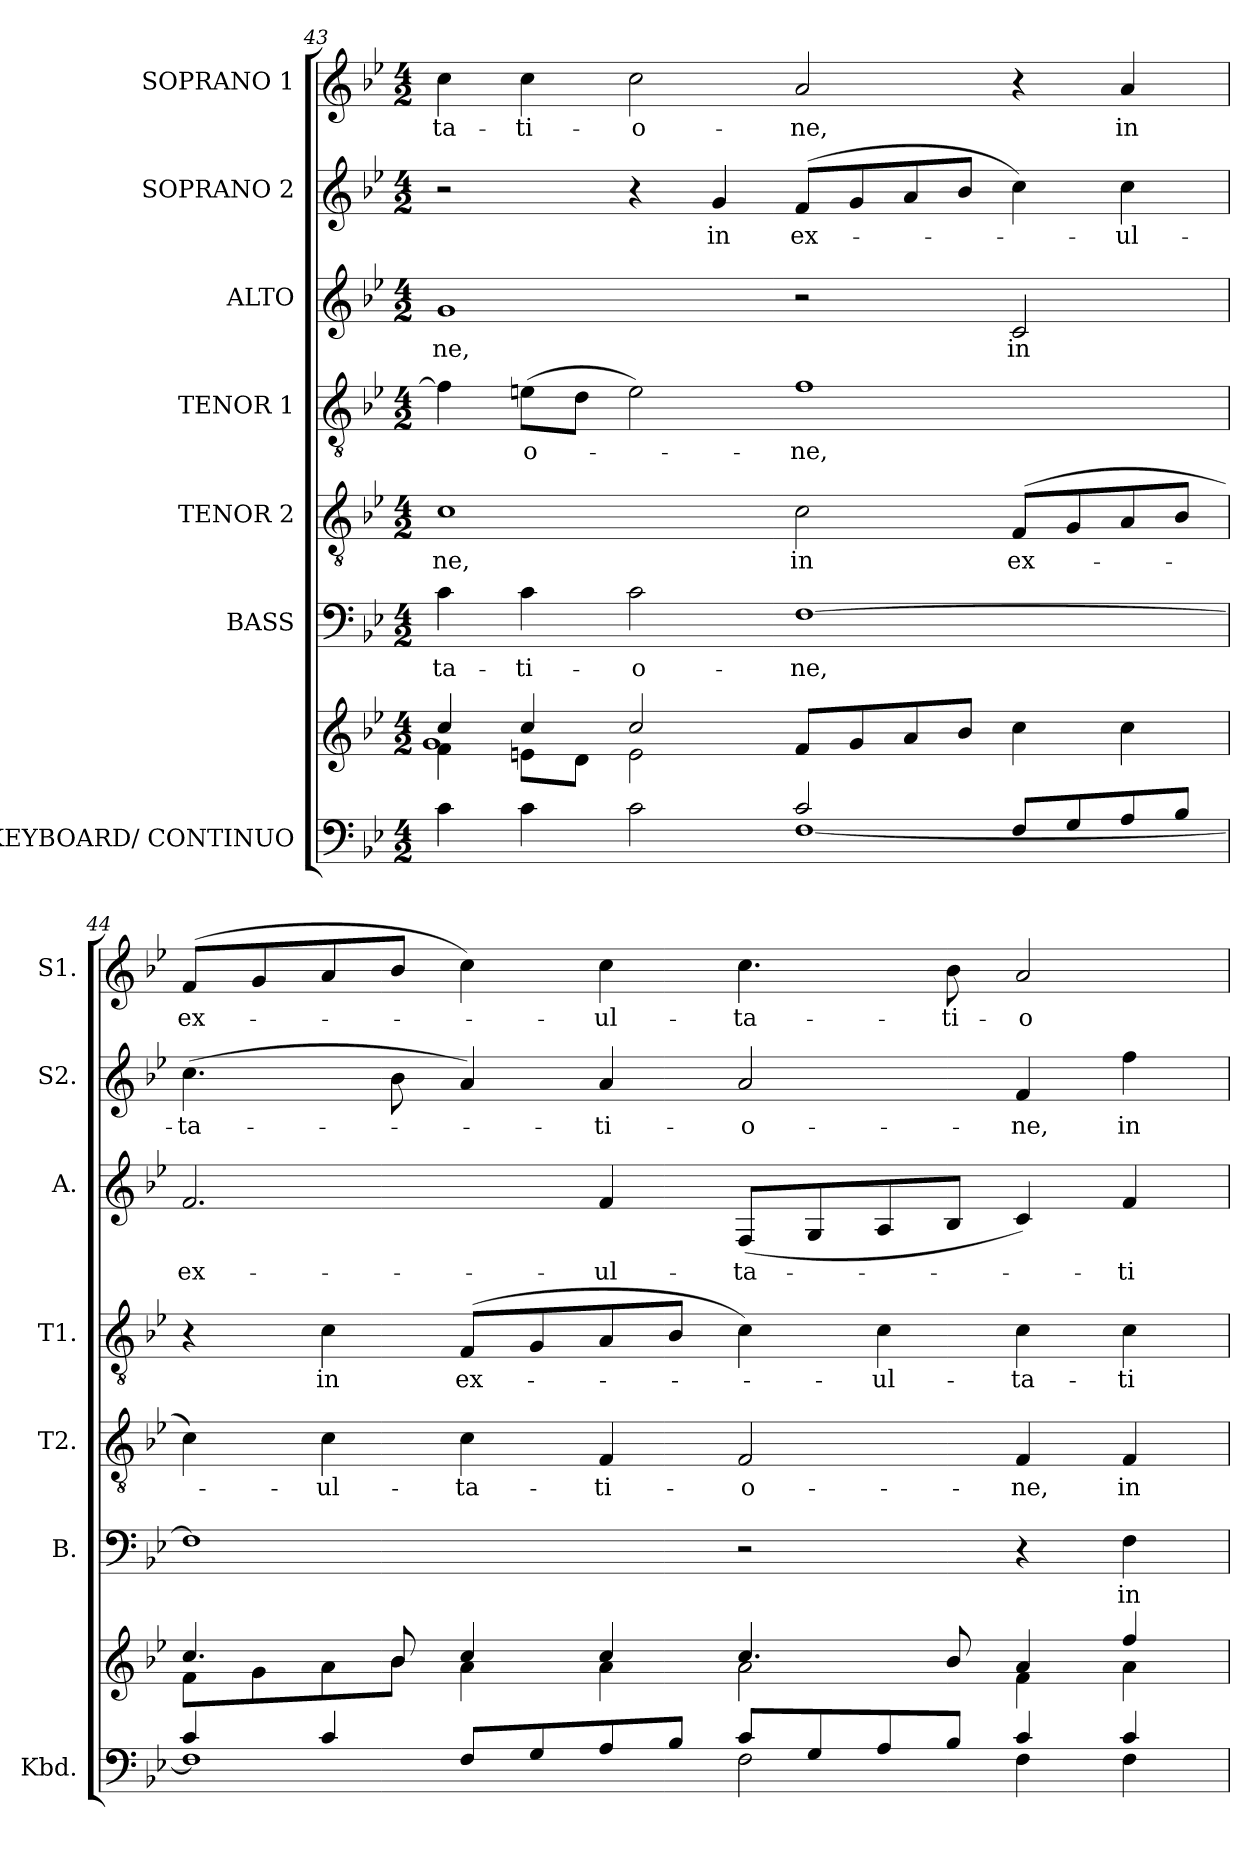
**kern	**kern	**kern	**text	**kern	**text	**kern	**text	**kern	**text	**kern	**text	**kern	**text
*part7	*part7	*part6	*part6	*part5	*part5	*part4	*part4	*part3	*part3	*part2	*part2	*part1	*part1
*staff8	*staff7	*staff6	*staff6	*staff5	*staff5	*staff4	*staff4	*staff3	*staff3	*staff2	*staff2	*staff1	*staff1
*I"KEYBOARD/ CONTINUO	*	*I"BASS	*	*I"TENOR 2	*	*I"TENOR 1	*	*I"ALTO	*	*I"SOPRANO 2	*	*I"SOPRANO 1	*
*I'Kbd.	*	*I'B.	*	*I'T2.	*	*I'T1.	*	*I'A.	*	*I'S2.	*	*I'S1.	*
*clefF4	*clefG2	*clefF4	*	*clefGv2	*	*clefGv2	*	*clefG2	*	*clefG2	*	*clefG2	*
*	*	*	*	*ITrd7c12	*	*ITrd7c12	*	*	*	*	*	*	*
*k[b-e-]	*k[b-e-]	*k[b-e-]	*	*k[b-e-]	*	*k[b-e-]	*	*k[b-e-]	*	*k[b-e-]	*	*k[b-e-]	*
*B-:	*B-:	*B-:	*	*B-:	*	*B-:	*	*B-:	*	*B-:	*	*B-:	*
*M4/2	*M4/2	*M4/2	*	*M4/2	*	*M4/2	*	*M4/2	*	*M4/2	*	*M4/2	*
=43	=43	=43	=43	=43	=43	=43	=43	=43	=43	=43	=43	=43	=43
*^	*^	*	*	*	*	*	*	*	*	*	*	*	*
*	*	*	*^	*	*	*	*	*	*	*	*	*	*	*	*
!	!	!	!	!	!	!LO:LY:b:color=#000000	!	!	!	!	!	!	!	!	!	!
!	!	!	!	!	!	!	!	!LO:LY:b:color=#000000	!	!	!	!	!	!	!	!
!	!	!	!	!	!	!	!	!	!	!	!	!LO:LY:b:color=#000000	!	!	!	!
!	!	!	!	!	!	!	!	!	!	!	!	!	!	!	!	!LO:LY:b:color=#000000
4ryy	4ci\	4cci/	4fi\	1gi	4ci\	-ta-	1Ci	-ne,	4Fi\]	.	1gi	-ne,	2r	.	4cci\	-ta-
!	!	!	!	!	!	!LO:LY:b:color=#000000	!	!	!	!	!	!	!	!	!	!
!	!	!	!	!	!	!	!	!	!	!LO:LY:b:color=#000000	!	!	!	!	!	!
!	!	!	!	!	!	!	!	!	!	!	!	!	!	!	!	!LO:LY:b:color=#000000
4ryy	4ci\	4cci/	8eni\L	.	4ci\	-ti-	.	.	(8Eni\L	-o-	.	.	.	.	4cci\	-ti-
.	.	.	8di\J	.	.	.	.	.	8Di\J	.	.	.	.	.	.	.
!	!	!	!	!	!	!LO:LY:b:color=#000000	!	!	!	!	!	!	!	!	!	!
!	!	!	!	!	!	!	!	!	!	!	!	!	!	!	!	!LO:LY:b:color=#000000
4ryy	2ci\	2cci/	2ei\	.	2ci\	-o-	.	.	2Ei\)	.	.	.	4r	.	2cci\	-o-
!	!	!	!	!	!	!	!	!	!	!	!	!	!	!LO:LY:b:color=#000000	!	!
4ryy	.	.	.	.	.	.	.	.	.	.	.	.	4gi/	in	.	.
!	!	!	!	!	!	!LO:LY:b:color=#000000	!	!	!	!	!	!	!	!	!	!
!	!	!	!	!	!	!	!	!LO:LY:b:color=#000000	!	!	!	!	!	!	!	!
!	!	!	!	!	!	!	!	!	!	!LO:LY:b:color=#000000	!	!	!	!	!	!
!	!	!	!	!	!	!	!	!	!	!	!	!	!	!LO:LY:b:color=#000000	!	!
!	!	!	!	!	!	!	!	!	!	!	!	!	!	!	!	!LO:LY:b:color=#000000
2ci/	[1Fi	8fi/L	1ryy	1ryy	[1Fi	-ne,	2Ci\	in	1Fi	-ne,	2r	.	(8fi/L	ex-	2ai/	-ne,
.	.	8gi/	.	.	.	.	.	.	.	.	.	.	8gi/	.	.	.
.	.	8ai/	.	.	.	.	.	.	.	.	.	.	8ai/	.	.	.
.	.	8b-i/J	.	.	.	.	.	.	.	.	.	.	8b-i/J	.	.	.
!	!	!	!	!	!	!	!	!LO:LY:b:color=#000000	!	!	!	!	!	!	!	!
!	!	!	!	!	!	!	!	!	!	!	!	!LO:LY:b:color=#000000	!	!	!	!
8Fi/L	.	4cci\	.	.	.	.	(8FFi/L	ex-	.	.	2ci/	in	4cci\)	.	4r	.
8Gi/	.	.	.	.	.	.	8GGi/	.	.	.	.	.	.	.	.	.
!	!	!	!	!	!	!	!	!	!	!	!	!	!	!LO:LY:b:color=#000000	!	!
!	!	!	!	!	!	!	!	!	!	!	!	!	!	!	!	!LO:LY:b:color=#000000
8Ai/	.	4cci\	.	.	.	.	8AAi/	.	.	.	.	.	4cci\	-ul-	4ai/	in
8B-i/J	.	.	.	.	.	.	8BB-i/J	.	.	.	.	.	.	.	.	.
*	*	*	*v	*v	*	*	*	*	*	*	*	*	*	*	*	*
!!LO:PB:g=z
=44	=44	=44	=44	=44	=44	=44	=44	=44	=44	=44	=44	=44	=44	=44	=44
!	!	!	!	!	!	!	!	!	!	!	!LO:LY:b:color=#000000	!	!	!	!
!	!	!	!	!	!	!	!	!	!	!	!	!	!LO:LY:b:color=#000000	!	!
!	!	!	!	!	!	!	!	!	!	!	!	!	!	!	!LO:LY:b:color=#000000
4ci/	1Fi]	4.cci/	8fi\L	1Fi]	.	4Ci\)	.	4r	.	2.fi/	ex-	(4.cci\	-ta-	(8fi/L	ex-
.	.	.	8gi\	.	.	.	.	.	.	.	.	.	.	8gi/	.
!	!	!	!	!	!	!	!LO:LY:b:color=#000000	!	!	!	!	!	!	!	!
!	!	!	!	!	!	!	!	!	!LO:LY:b:color=#000000	!	!	!	!	!	!
4ci/	.	.	8ai\	.	.	4Ci\	-ul-	4Ci\	in	.	.	.	.	8ai/	.
.	.	8b-i/	8b-i\J	.	.	.	.	.	.	.	.	8b-i\	.	8b-i/J	.
!	!	!	!	!	!	!	!LO:LY:b:color=#000000	!	!	!	!	!	!	!	!
!	!	!	!	!	!	!	!	!	!LO:LY:b:color=#000000	!	!	!	!	!	!
8Fi/L	.	4cci/	4ai\	.	.	4Ci\	-ta-	(8FFi/L	ex-	.	.	4ai/)	.	4cci\)	.
8Gi/	.	.	.	.	.	.	.	8GGi/	.	.	.	.	.	.	.
!	!	!	!	!	!	!	!LO:LY:b:color=#000000	!	!	!	!	!	!	!	!
!	!	!	!	!	!	!	!	!	!	!	!LO:LY:b:color=#000000	!	!	!	!
!	!	!	!	!	!	!	!	!	!	!	!	!	!LO:LY:b:color=#000000	!	!
!	!	!	!	!	!	!	!	!	!	!	!	!	!	!	!LO:LY:b:color=#000000
8Ai/	.	4cci/	4ai\	.	.	4FFi/	-ti-	8AAi/	.	4fi/	-ul-	4ai/	-ti-	4cci\	-ul-
8B-i/J	.	.	.	.	.	.	.	8BB-i/J	.	.	.	.	.	.	.
!	!	!	!	!	!	!	!LO:LY:b:color=#000000	!	!	!	!	!	!	!	!
!	!	!	!	!	!	!	!	!	!	!	!LO:LY:b:color=#000000	!	!	!	!
!	!	!	!	!	!	!	!	!	!	!	!	!	!LO:LY:b:color=#000000	!	!
!	!	!	!	!	!	!	!	!	!	!	!	!	!	!	!LO:LY:b:color=#000000
8ci/L	2Fi\	4.cci/	2ai\	2r	.	2FFi/	-o-	4Ci\)	.	(8Fi/L	-ta-	2ai/	-o-	4.cci\	-ta-
8Gi/	.	.	.	.	.	.	.	.	.	8Gi/	.	.	.	.	.
!	!	!	!	!	!	!	!	!	!LO:LY:b:color=#000000	!	!	!	!	!	!
8Ai/	.	.	.	.	.	.	.	4Ci\	-ul-	8Ai/	.	.	.	.	.
!	!	!	!	!	!	!	!	!	!	!	!	!	!	!	!LO:LY:b:color=#000000
8B-i/J	.	8b-i/	.	.	.	.	.	.	.	8B-i/J	.	.	.	8b-i\	-ti-
!	!	!	!	!	!	!	!LO:LY:b:color=#000000	!	!	!	!	!	!	!	!
!	!	!	!	!	!	!	!	!	!LO:LY:b:color=#000000	!	!	!	!	!	!
!	!	!	!	!	!	!	!	!	!	!	!	!	!LO:LY:b:color=#000000	!	!
!	!	!	!	!	!	!	!	!	!	!	!	!	!	!	!LO:LY:b:color=#000000
4ci/	4Fi\	4ai/	4fi\	4r	.	4FFi/	-ne,	4Ci\	-ta-	4ci/)	.	4fi/	-ne,	2ai/	-o-
!	!	!	!	!	!LO:LY:b:color=#000000	!	!	!	!	!	!	!	!	!	!
!	!	!	!	!	!	!	!LO:LY:b:color=#000000	!	!	!	!	!	!	!	!
!	!	!	!	!	!	!	!	!	!LO:LY:b:color=#000000	!	!	!	!	!	!
!	!	!	!	!	!	!	!	!	!	!	!LO:LY:b:color=#000000	!	!	!	!
!	!	!	!	!	!	!	!	!	!	!	!	!	!LO:LY:b:color=#000000	!	!
4ci/	4Fi\	4ffi/	4ai\	4Fi\	in	4FFi/	in	4Ci\	-ti-	4fi/	-ti-	4ffi\	in	.	.
*v	*v	*	*	*	*	*	*	*	*	*	*	*	*	*	*
*	*v	*v	*	*	*	*	*	*	*	*	*	*	*	*
=	=	=	=	=	=	=	=	=	=	=	=	=	=
*-	*-	*-	*-	*-	*-	*-	*-	*-	*-	*-	*-	*-	*-
